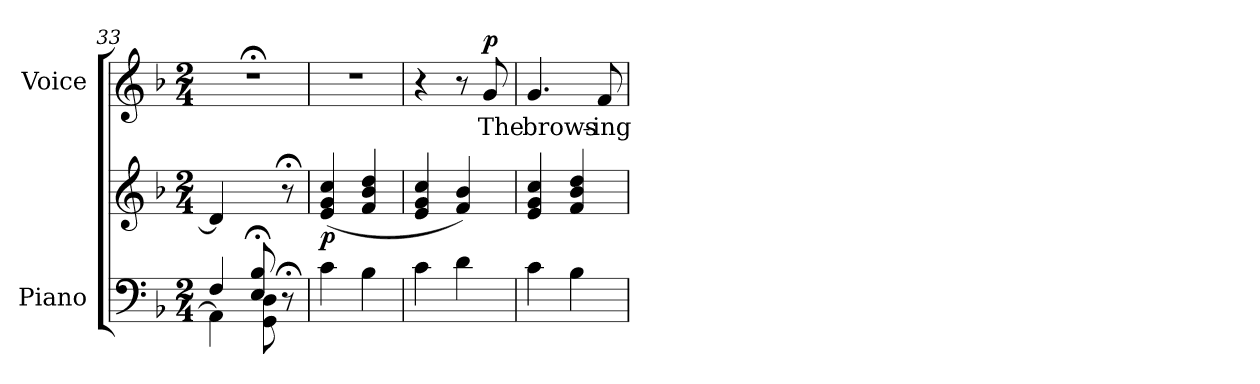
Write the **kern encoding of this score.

**kern	**kern	**dynam	**kern	**text	**dynam
*part2	*part2	*part2	*part1	*part1	*part1
*staff3	*staff2	*staff2/3	*staff1	*staff1	*staff1
*I"Piano	*	*	*I"Voice	*	*
*I'Pno	*	*	*	*	*
*clefF4	*clefG2	*	*clefG2	*	*
*k[b-]	*k[b-]	*	*k[b-]	*	*
*M2/4	*M2/4	*	*M2/4	*	*
=33	=33	=33	=33	=33	=33
*^	*	*	*	*	*
*	*^	*	*	*	*	*
4ryy	4F/	4AA\]	4d/]	.	2r;<	.	.
8E/;< 8B-/;<	4ryy	8GG\ 8D\	8ryy	.	.	.	.
8ryy	.	8r;<	8r;<	.	.	.	.
=34	=34	=34	=34	=34	=34	=34	=34
!	!	!	!	!LO:DY:b	!	!	!
*v	*v	*v	*	*	*	*	*
4c\	(>4e/ 4g/ 4cc/	p	2r	.	.
4B-\	4f/ 4b-/ 4dd/	.	.	.	.
=35	=35	=35	=35	=35	=35
4c\	4e/ 4g/ 4cc/	.	4r	.	.
4d\	4f/ 4b-/)	.	8r	.	.
!	!	!	!	!LO:LY:b	!LO:DY:a
.	.	.	8g/	The	p
!!LO:LB:g=z
=36	=36	=36	=36	=36	=36
!	!	!	!	!LO:LY:b	!
4c\	4e/ 4g/ 4cc/	.	4.g/	brows-	.
4B-\	4f/ 4b-/ 4dd/	.	.	.	.
!	!	!	!	!LO:LY:b	!
.	.	.	8f/	-ing	.
=	=	=	=	=	=
*-	*-	*-	*-	*-	*-
